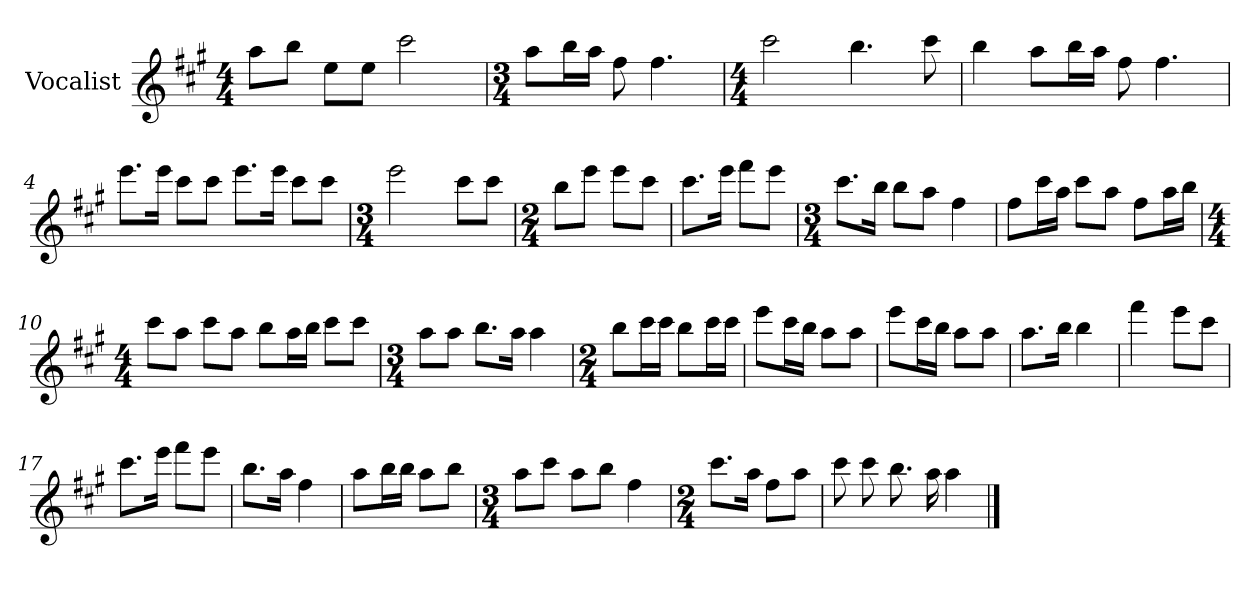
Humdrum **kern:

**kern
*part1
*staff1
*I"Vocalist
*k[f#c#g#]
*A:
*M4/4
=
8aaL
8bbJ
8eeL
8eeJ
2ccc#
=1
*M3/4
8aaL
16bbL
16aaJJ
8ff#
4.ff#
=2
*M4/4
2ccc#
4.bb
8ccc#
=3
4bb
8aaL
16bbL
16aaJJ
8ff#
4.ff#
=4
8.eeeL
16eeeJk
8ccc#L
8ccc#J
8.eeeL
16eeeJk
8ccc#L
8ccc#J
=5
*M3/4
2eee
8ccc#L
8ccc#J
=6
*M2/4
8bbL
8eeeJ
8eeeL
8ccc#J
=7
8.ccc#L
16eeeJk
8fff#L
8eeeJ
=8
*M3/4
8.ccc#L
16bbJk
8bbL
8aaJ
4ff#
=9
8ff#L
16ccc#L
16aaJJ
8ccc#L
8aaJ
8ff#L
16aaL
16bbJJ
=10
*M4/4
8ccc#L
8aaJ
8ccc#L
8aaJ
8bbL
16aaL
16bbJJ
8ccc#L
8ccc#J
=11
*M3/4
8aaL
8aaJ
8.bbL
16aaJk
4aa
=12
*M2/4
8bbL
16ccc#L
16ccc#JJ
8bbL
16ccc#L
16ccc#JJ
=13
8eeeL
16ccc#L
16bbJJ
8aaL
8aaJ
=14
8eeeL
16ccc#L
16bbJJ
8aaL
8aaJ
=15
8.aaL
16bbJk
4bb
=16
4fff#
8eeeL
8ccc#J
=17
8.ccc#L
16eeeJk
8fff#L
8eeeJ
=18
8.bbL
16aaJk
4ff#
=19
8aaL
16bbL
16bbJJ
8aaL
8bbJ
=20
*M3/4
8aaL
8ccc#J
8aaL
8bbJ
4ff#
=21
*M2/4
8.ccc#L
16aaJk
8ff#L
8aaJ
=22
8ccc#
8ccc#
8.bb
16aa
4aa
==
*-
